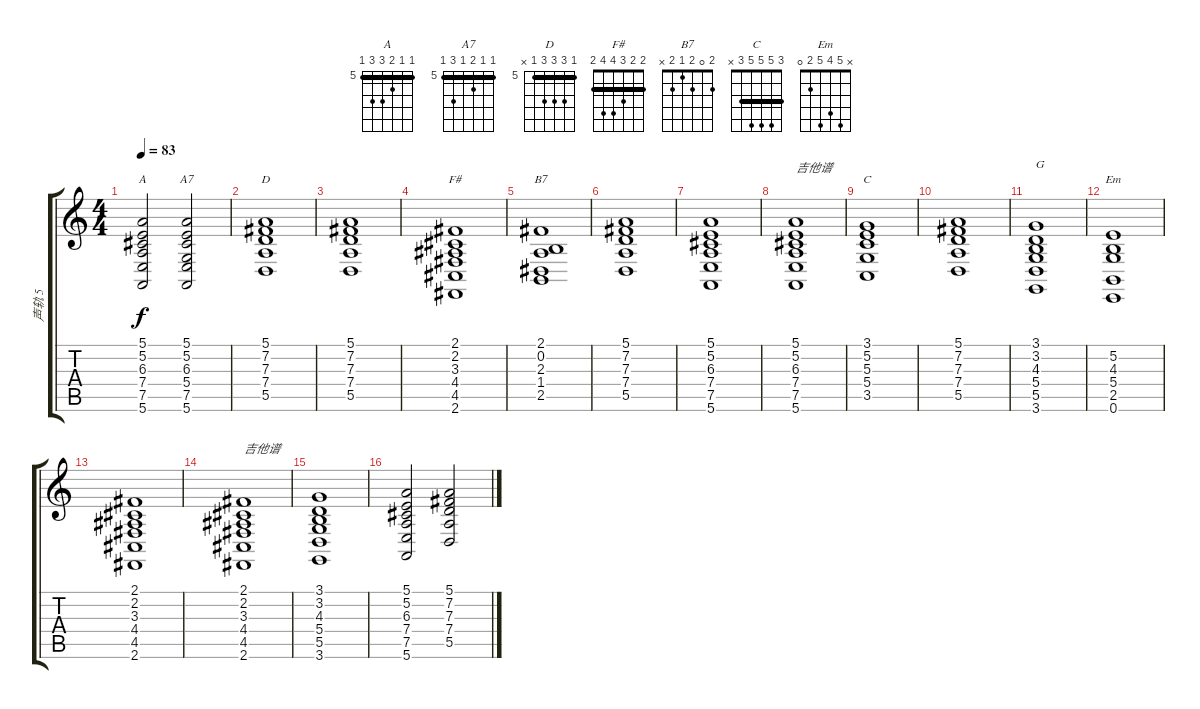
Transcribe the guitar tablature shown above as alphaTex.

\track ("声轨 5" "声轨 5") {instrument synthvoice}
\staff {score tabs}
\tuning (E4 B3 G3 D3 A2 E2) {hide}
\chord ("A" 5 5 6 7 7 5) {firstfret 5 barre 5}
\chord ("A7" 5 5 6 5 7 5) {firstfret 5 barre 5}
\chord ("D" 5 7 7 7 5 x) {firstfret 5 barre 5}
\chord ("F#" 2 2 3 4 4 2) {barre 2}
\chord ("B7" 2 0 2 1 2 x)
\chord ("C" 3 5 5 5 3 x) {barre 3}
\chord ("Em" x 5 4 5 2 0)
\ts (4 4)
\tempo 83
\clef g2
\ks c
(5.1 5.2 6.3 7.4 7.5 5.6).2{ch "A" dy f} (5.1 5.2 6.3 5.4 7.5 5.6).2{ch "A7"} |
(5.1 7.2 7.3 7.4 5.5).1{ch "D"} |
(5.1 7.2 7.3 7.4 5.5).1 |
(2.1 2.2 3.3 4.4 4.5 2.6).1{ch "F#"} |
(2.1 0.2 2.3 1.4 2.5).1{ch "B7"} |
(5.1 7.2 7.3 7.4 5.5).1 |
(5.1 5.2 6.3 7.4 7.5 5.6).1 |
(5.1 5.2 6.3 7.4 7.5 5.6).1{txt "吉他谱"} |
(3.1 5.2 5.3 5.4 3.5).1{ch "C"} |
(5.1 7.2 7.3 7.4 5.5).1 |
(3.1 3.2 4.3 5.4 5.5 3.6).1{txt "G"} |
(5.2 4.3 5.4 2.5 0.6).1{ch "Em"} |
(2.1 2.2 3.3 4.4 4.5 2.6).1 |
(2.1 2.2 3.3 4.4 4.5 2.6).1{txt "吉他谱"} |
(3.1 3.2 4.3 5.4 5.5 3.6).1 |
(5.1 5.2 6.3 7.4 7.5 5.6).2 (5.1 7.2 7.3 7.4 5.5).2
